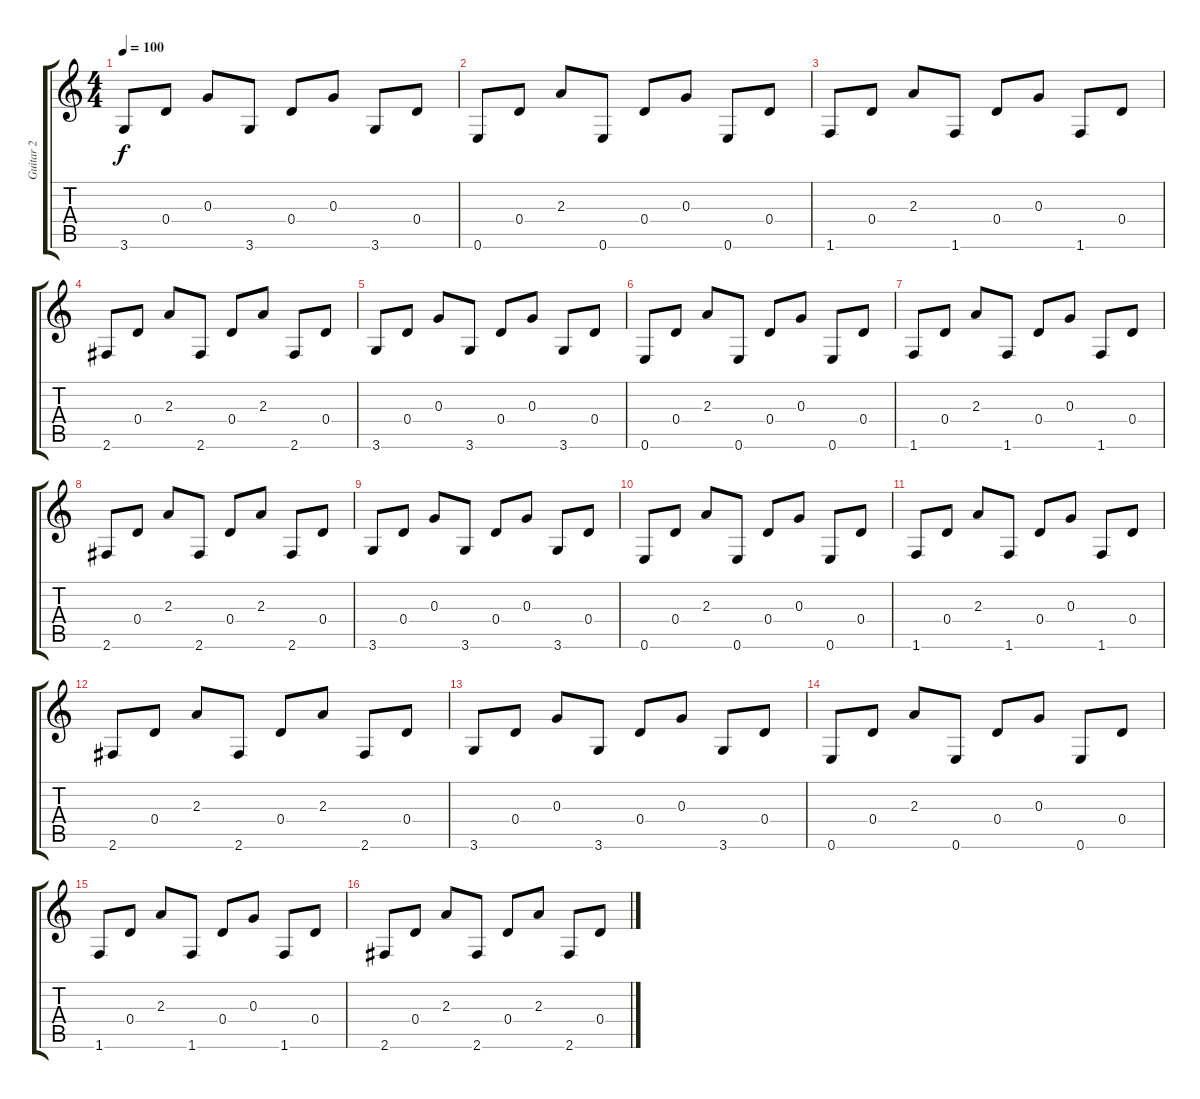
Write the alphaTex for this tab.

\track ("Guitar 2" "Guitar 2") {instrument acousticguitarsteel}
\staff {score tabs}
\tuning (E4 B3 G3 D3 A2 E2) {hide}
\ts (4 4)
\tempo 100
\clef g2
\ks c
3.6.8{dy f} 0.4.8 0.3.8 3.6.8 0.4.8 0.3.8 3.6.8 0.4.8 |
0.6.8 0.4.8 2.3.8 0.6.8 0.4.8 0.3.8 0.6.8 0.4.8 |
1.6.8 0.4.8 2.3.8 1.6.8 0.4.8 0.3.8 1.6.8 0.4.8 |
2.6.8 0.4.8 2.3.8 2.6.8 0.4.8 2.3.8 2.6.8 0.4.8 |
3.6.8 0.4.8 0.3.8 3.6.8 0.4.8 0.3.8 3.6.8 0.4.8 |
0.6.8 0.4.8 2.3.8 0.6.8 0.4.8 0.3.8 0.6.8 0.4.8 |
1.6.8 0.4.8 2.3.8 1.6.8 0.4.8 0.3.8 1.6.8 0.4.8 |
2.6.8 0.4.8 2.3.8 2.6.8 0.4.8 2.3.8 2.6.8 0.4.8 |
3.6.8 0.4.8 0.3.8 3.6.8 0.4.8 0.3.8 3.6.8 0.4.8 |
0.6.8 0.4.8 2.3.8 0.6.8 0.4.8 0.3.8 0.6.8 0.4.8 |
1.6.8 0.4.8 2.3.8 1.6.8 0.4.8 0.3.8 1.6.8 0.4.8 |
2.6.8 0.4.8 2.3.8 2.6.8 0.4.8 2.3.8 2.6.8 0.4.8 |
3.6.8 0.4.8 0.3.8 3.6.8 0.4.8 0.3.8 3.6.8 0.4.8 |
0.6.8 0.4.8 2.3.8 0.6.8 0.4.8 0.3.8 0.6.8 0.4.8 |
1.6.8 0.4.8 2.3.8 1.6.8 0.4.8 0.3.8 1.6.8 0.4.8 |
2.6.8 0.4.8 2.3.8 2.6.8 0.4.8 2.3.8 2.6.8 0.4.8
